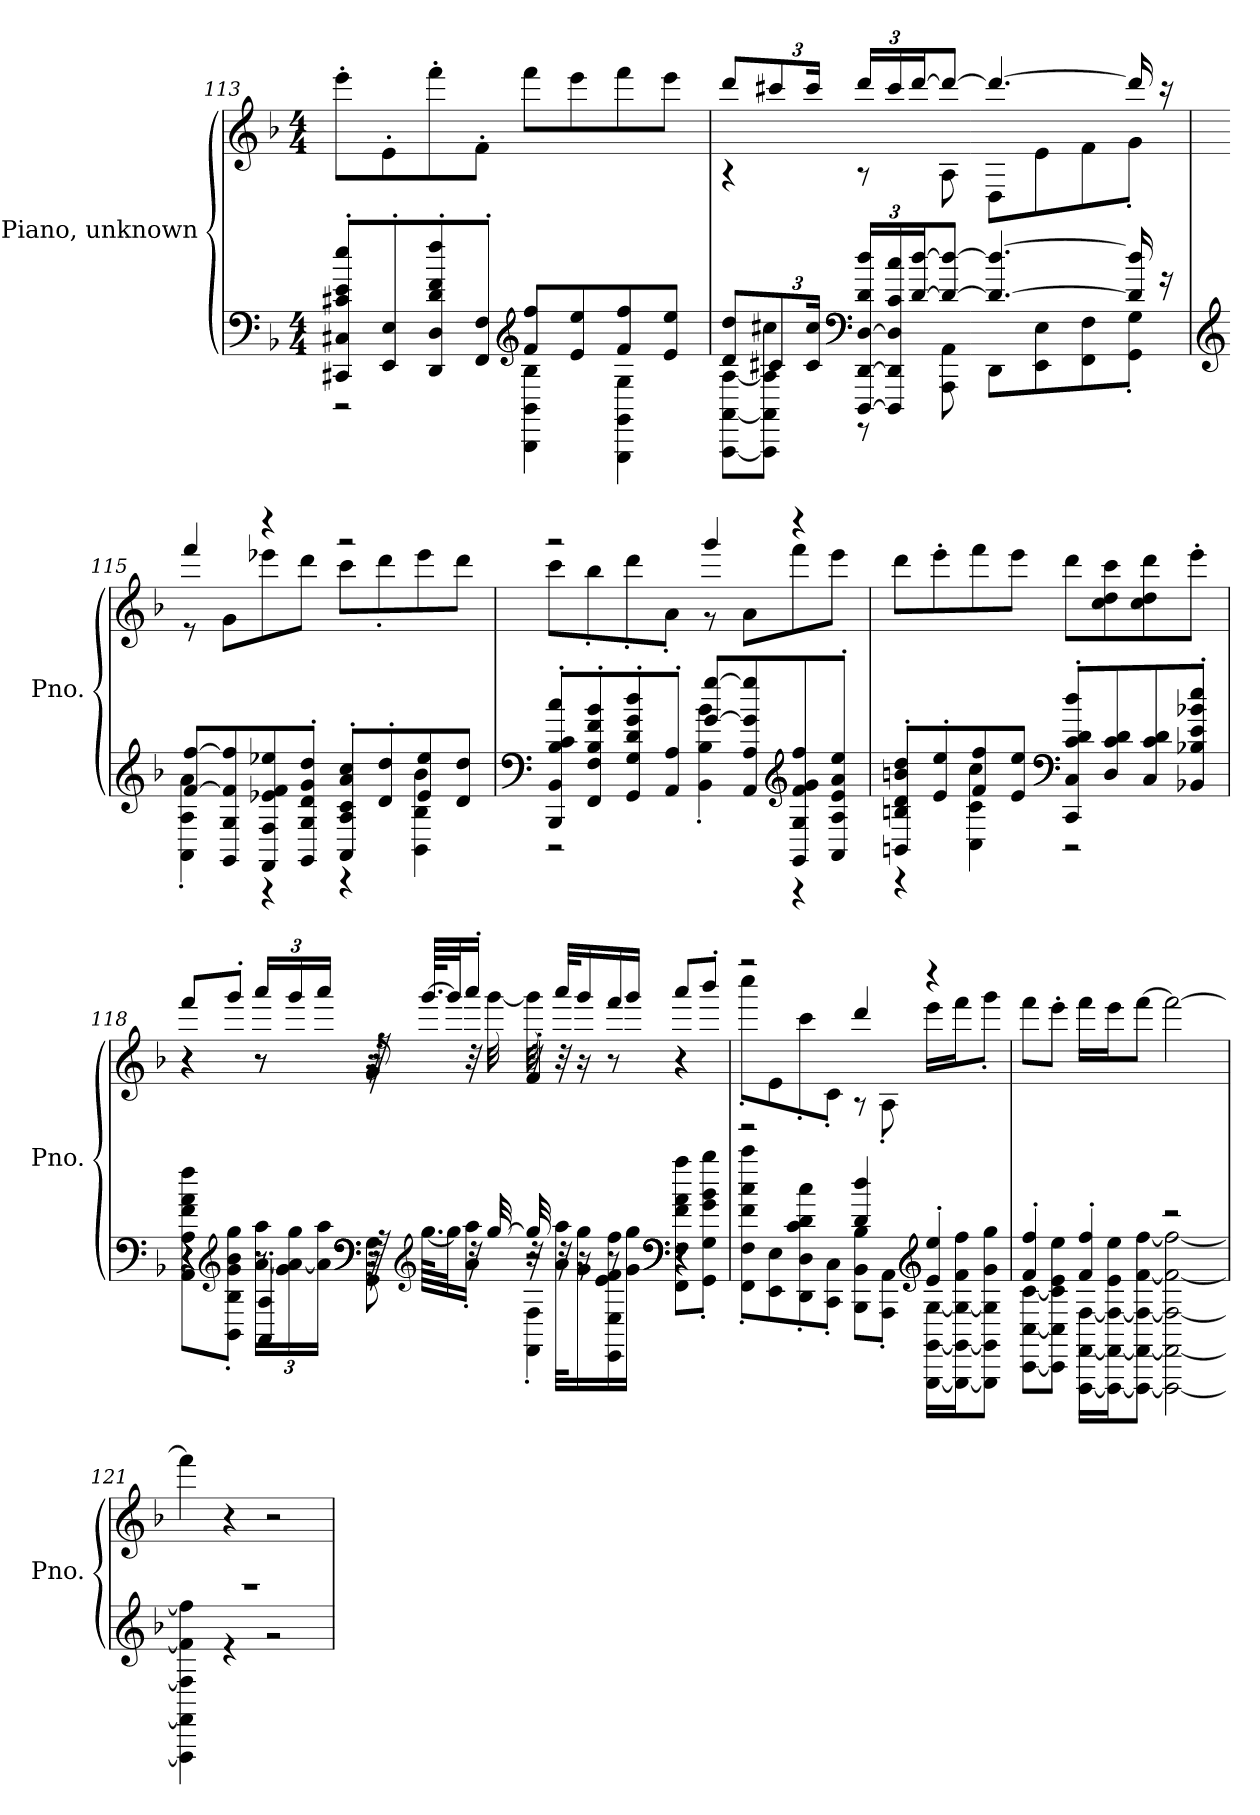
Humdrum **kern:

**kern	**kern
*part1	*part1
*staff2	*staff1
*I"Piano, unknown	*
*I'Pno.	*
*clefF4	*clefG2
*k[b-]	*k[b-]
*M4/4	*M4/4
=113	=113
*^	*
8CC#X/' 8C#X/' 8c#X/' 8e/' 8ee/'L	2r	8eee'\L
8EE/' 8E/'	.	8e'\
8DD/' 8D/' 8d/' 8f/' 8ff/'	.	8fff'\
8FF/' 8F/'J	.	8f'\J
*clefG2	*	*
8f/ 8ff/L	4BBB-\ 4BB-\ 4B-\	8fff\L
8e/ 8ee/	.	8eee\
8f/ 8ff/	4GGG\ 4GG\ 4G\	8fff\
8e/ 8ee/J	.	8eee\J
=114	=114	=114
*	*	*^
8d/ 8dd/L	[8AAA\ [8AA\ [8A\L	8ddd/L	4r
*Xbrackettup	*	*Xbrackettup	*
12c#X/	8AAA\] 8AA\] 8A\] 8cc#X\J	12ccc#X/	.
24c#/ 24cc#/Jk	.	24ccc#/Jk	.
*clefF4	*	*	*
[24DDD/ [24DD/ [24D/ 24d/ 24dd/LL	8r	24ddd/LL	8r
24DDD/] 24DD/] 24D/] 24c#/ 24cc#/	.	24ccc#/	.
[24d/ [24dd/J	.	[24ddd/J	.
8d/_ 8dd/_J	8AAA\ 8AA\	8ddd/J_	8A\
4.d/_ 4.dd/_	8DD\L	4.ddd/_	8D\L
.	8EE\ 8E\	.	8e\
.	8FF\ 8F\	.	8f\
16d/] 16dd/]	8GG\' 8G\'J	16ddd/]	8g'\J
16r	.	16r	.
!!LO:LB:g=z	!!
=115	=115	=115	=115
*clefG2	*	*	*
[8f/ [8ff/L	4AA\' 4A\' 4a\'	4fff/	8r
8GG/ 8G/ 8f/] 8ff/]	.	.	8g\L
8FF/ 8F/ 8e-X/ 8f/ 8ee-X/	4r	4r	8eee-X\
8GG/' 8G/' 8d/' 8g/' 8dd/'J	.	.	8ddd\J
8AA/' 8A/' 8c/' 8a/' 8cc/'L	4r	2r	8ccc\L
8d/' 8dd/'	.	.	8ddd'\
8e-/ 8ee-/	4BB-\ 4B-\ 4b-\	.	8eee-\
8d/ 8dd/J	.	.	8ddd\J
=116	=116	=116	=116
*clefF4	*	*	*
8BBB-/' 8BB-/' 8B-/' 8c/' 8cc/'L	2r	2r	8ccc\L
8FF/' 8F/' 8B-/' 8f/' 8b-/'	.	.	8bb-'\
8GG/' 8G/' 8d/' 8g/' 8dd/'	.	.	8ddd'\
8AA/' 8A/'J	.	.	8a'\J
[8g/ [8gg/L	4BB-\' 4B-\' 4b-\'	4ggg/	8r
8AA/ 8A/ 8g/] 8gg/]	.	.	8a\L
*clefG2	*	*	*
8GG/ 8G/ 8f/ 8g/ 8ff/	4r	4r	8fff\
8AA/' 8A/' 8e/' 8a/' 8ee/'J	.	.	8eee\J
*	*	*v	*v
=117	=117	=117
8BBn/' 8Bn/' 8d/' 8bn/' 8dd/'L	4r	8ddd\L
8e/' 8ee/'	.	8eee'\
8f/ 8ff/	4C\ 4c\ 4cc\	8fff\
8e/ 8ee/J	.	8eee\J
*clefF4	*	*
8CC/' 8C/' 8c/' 8d/' 8dd/'L	2r	8ddd\L
8D/ 8c/ 8d/	.	8cc\ 8dd\ 8ccc\
8C/ 8c/ 8d/	.	8cc\ 8dd\ 8ddd\
8BB-X/' 8B-X/' 8e/' 8b-X/' 8ee/'J	.	8eee'\J
!!LO:LB:g=z
=118	=118	=118
*^	*	*^
*	*	*^	*	*^
4r	8AA\ 8A\ 8f\ 8a\ 8ff\L	4r	4r	8fff/L	4r	4r
*clefG2	*	*	*	*	*	*
.	8BB-\' 8B-\' 8g\' 8b-\' 8gg\'J	.	.	8ggg'/J	.	.
8r	[24a\ 24aa\LL	4AA/' 4A/'	8r	24aaa/LL	8r	8r
.	24g\ 24a\_ 24gg\	.	.	24ggg/	.	.
.	24a\] 24aa\JJ	.	.	24aaa/JJ	.	.
*clefF4	*	*	*	*	*	*
16r	128r	.	8GG\ 8G\	128r	16r	8g/
*clefG2	*	*	*	*	*	*
.	[64.gg\KLLL	.	.	[64.ggg/KLLL	.	.
.	32gg\J]	.	.	32ggg/J]	.	.
32r	16a\' 16aa\'JJ	.	.	16aaa'/JJ	32r	.
[32gg/	.	.	.	.	[32ggg\	.
32gg/]	32r	2r	4FF\' 4F\'	32r	32ggg\]	4f'/
32r	32a\ 32aa\KLL	.	.	32aaa/KLL	32r	.
16r	16g\ 16gg\	.	.	16ggg/	16r	.
8r	16EE\ 16E\ 16e\ 16f\ 16ff\	.	.	16fff/	8r	.
.	16g\ 16gg\JJ	.	.	16ggg/JJ	.	.
*clefF4	*	*	*	*	*	*
4r	8FF\ 8F\ 8f\ 8a\ 8aa\L	.	4r	8aaa/L	4r	4r
.	8GG\' 8G\' 8g\' 8b-\' 8bb-\'J	.	.	8bbb-'/J	.	.
*	*v	*v	*v	*	*	*
*	*	*	*v	*v
!!LO:LB:g=z
=119	=119	=119	=119
2r	8FF\' 8F\' 8f\' 8cc\' 8ccc\'L	2r	8cccc'\L
.	8EE\ 8E\	.	8e\
.	8DD\' 8D\' 8c\' 8d\' 8cc\'	.	8ccc'\
.	8CC\' 8C\'J	.	8c'\J
4d/ 4dd/	8BBB-\ 8BB-\ 8B-\L	4ddd/	8r
.	8AAA\' 8AA\'J	.	8A'\
*clefG2	*	*	*
4e/' 4ee/'	[16GGG\ [16GG\ [16G\LL	4r	16eee\LL
.	16GGG\_ 16GG\_ 16G\_ 16f\ 16ff\J	.	16fff\J
.	8GGG\] 8GG\] 8G\] 8g\ 8gg\J	.	8ggg'\J
*	*	*v	*v
=120	=120	=120
4f/' 4ff/'	[8CC\ [8C\ [8c\L	8fff\L
.	8CC\] 8C\] 8c\] 8e\ 8ee\J	8eee'\J
4f/' 4ff/'	[16FFF\ [16FF\ [16F\LL	16fff\LL
.	16FFF\_ 16FF\_ 16F\_ 16e\ 16ee\J	16eee\J
.	8FFF\_ 8FF\_ 8F\_ [8f\ [8ff\J	[8fff\J
2r	2FFF\_ 2FF\_ 2F\_ 2f\_ 2ff\_	2fff\_
=121	=121	=121
1r	4FFF\] 4FF\] 4F\] 4f\] 4ff\]	4fff\]
.	4r	4r
.	2r	2r
*v	*v	*
=	=
*-	*-
